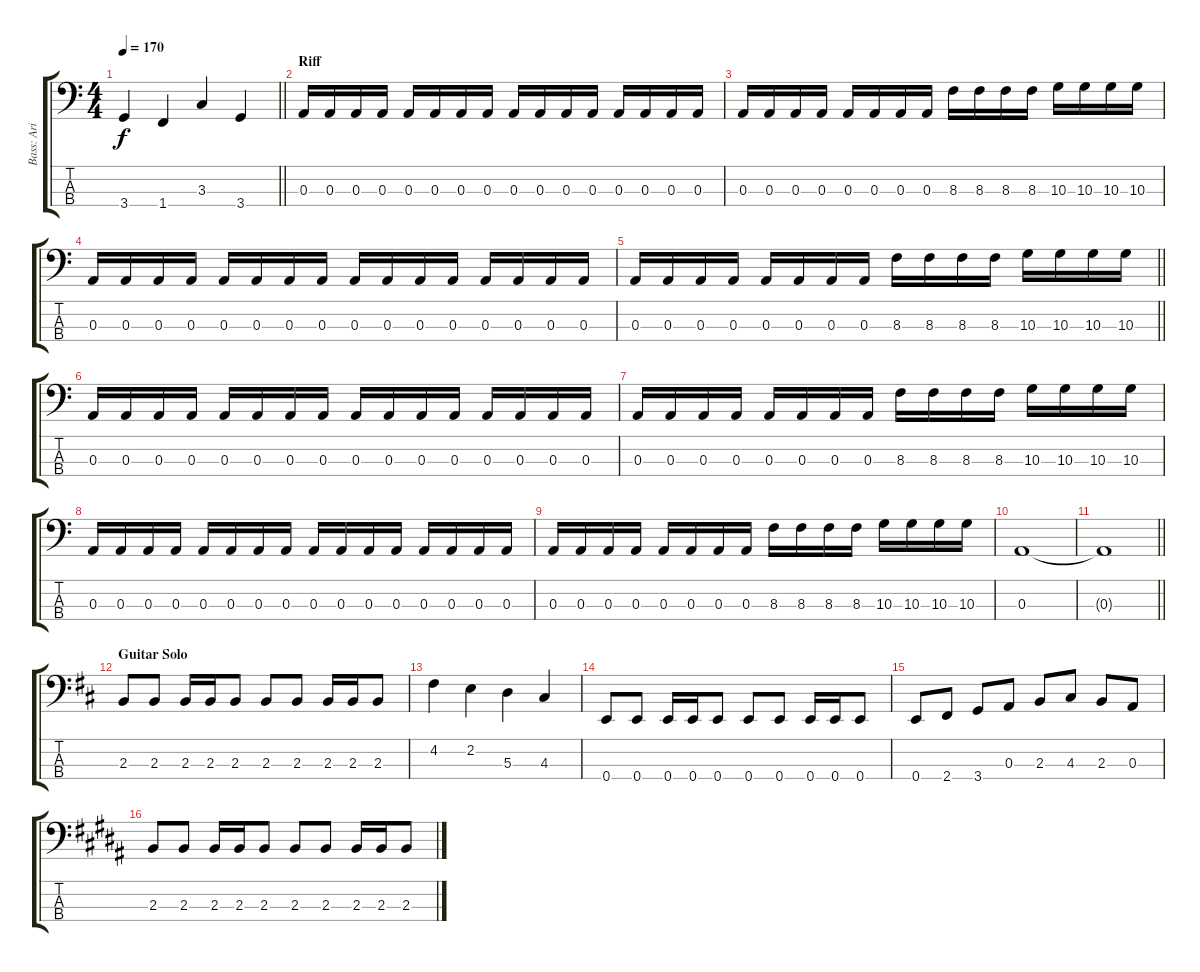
\track ("Bass: Ari Katajamäki" "Bass: Ari ") {instrument electricbassfinger}
\staff {score tabs}
\tuning (G2 D2 A1 E1) {hide}
\ts (4 4)
\tempo 170
\clef f4
\barLineRight lightlight
\ks aminor
3.4.4{dy f} 1.4.4 3.3.4 3.4.4 |
\section ("" "Riff")
0.3.16 0.3.16 0.3.16 0.3.16 0.3.16 0.3.16 0.3.16 0.3.16 0.3.16 0.3.16 0.3.16 0.3.16 0.3.16 0.3.16 0.3.16 0.3.16 |
0.3.16 0.3.16 0.3.16 0.3.16 0.3.16 0.3.16 0.3.16 0.3.16 8.3.16 8.3.16 8.3.16 8.3.16 10.3.16 10.3.16 10.3.16 10.3.16 |
0.3.16 0.3.16 0.3.16 0.3.16 0.3.16 0.3.16 0.3.16 0.3.16 0.3.16 0.3.16 0.3.16 0.3.16 0.3.16 0.3.16 0.3.16 0.3.16 |
\barLineRight lightlight
0.3.16 0.3.16 0.3.16 0.3.16 0.3.16 0.3.16 0.3.16 0.3.16 8.3.16 8.3.16 8.3.16 8.3.16 10.3.16 10.3.16 10.3.16 10.3.16 |
0.3.16 0.3.16 0.3.16 0.3.16 0.3.16 0.3.16 0.3.16 0.3.16 0.3.16 0.3.16 0.3.16 0.3.16 0.3.16 0.3.16 0.3.16 0.3.16 |
0.3.16 0.3.16 0.3.16 0.3.16 0.3.16 0.3.16 0.3.16 0.3.16 8.3.16 8.3.16 8.3.16 8.3.16 10.3.16 10.3.16 10.3.16 10.3.16 |
0.3.16 0.3.16 0.3.16 0.3.16 0.3.16 0.3.16 0.3.16 0.3.16 0.3.16 0.3.16 0.3.16 0.3.16 0.3.16 0.3.16 0.3.16 0.3.16 |
0.3.16 0.3.16 0.3.16 0.3.16 0.3.16 0.3.16 0.3.16 0.3.16 8.3.16 8.3.16 8.3.16 8.3.16 10.3.16 10.3.16 10.3.16 10.3.16 |
0.3.1 |
\barLineRight lightlight
0.3{t}.1 |
\section ("" "Guitar Solo")
\ks bminor
2.3.8 2.3.8 2.3.16 2.3.16 2.3.8 2.3.8 2.3.8 2.3.16 2.3.16 2.3.8 |
4.2.4 2.2.4 5.3.4 4.3.4 |
0.4.8 0.4.8 0.4.16 0.4.16 0.4.8 0.4.8 0.4.8 0.4.16 0.4.16 0.4.8 |
0.4.8 2.4.8 3.4.8 0.3.8 2.3.8 4.3.8 2.3.8 0.3.8 |
\ks b
2.3.8 2.3.8 2.3.16 2.3.16 2.3.8 2.3.8 2.3.8 2.3.16 2.3.16 2.3.8
